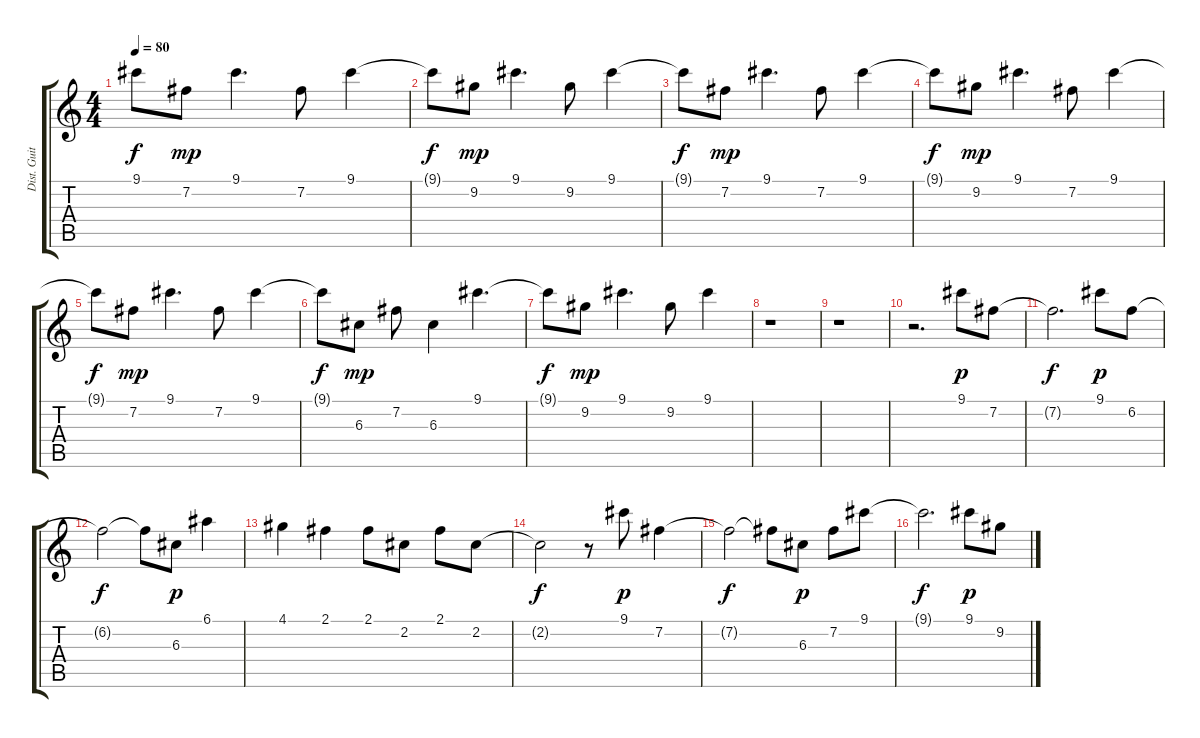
\track ("Dist. Guitar" "Dist. Guit") {instrument distortionguitar}
\staff {score tabs}
\tuning (E4 B3 G3 D3 A2 E2) {hide}
\ts (4 4)
\tempo 80
\clef g2
\ks c
9.1{t}.8{dy f} 7.2.8{dy mp} 9.1.4{d} 7.2.8 9.1.4 |
9.1{t}.8{dy f} 9.2.8{dy mp} 9.1.4{d} 9.2.8 9.1.4 |
9.1{t}.8{dy f} 7.2.8{dy mp} 9.1.4{d} 7.2.8 9.1.4 |
9.1{t}.8{dy f} 9.2.8{dy mp} 9.1.4{d} 7.2.8 9.1.4 |
9.1{t}.8{dy f} 7.2.8{dy mp} 9.1.4{d} 7.2.8 9.1.4 |
9.1{t}.8{dy f} 6.3.8{dy mp} 7.2.8 6.3.4 9.1.4{d} |
9.1{t}.8{dy f} 9.2.8{dy mp} 9.1.4{d} 9.2.8 9.1.4 |
r.1 |
r.1 |
r.2{d} 9.1.8{dy p} 7.2.8 |
7.2{t}.2{d dy f} 9.1.8{dy p} 6.2.8 |
6.2{t}.2{dy f} 6.2{t}.8 6.3.8{dy p} 6.1.4 |
4.1.4 2.1.4 2.1.8 2.2.8 2.1.8 2.2.8 |
2.2{t}.2{dy f} r.8 9.1.8{dy p} 7.2.4 |
7.2{t}.2{dy f} 7.2{t}.8 6.3.8{dy p} 7.2.8 9.1.8 |
9.1{t}.2{d dy f} 9.1.8{dy p} 9.2.8
